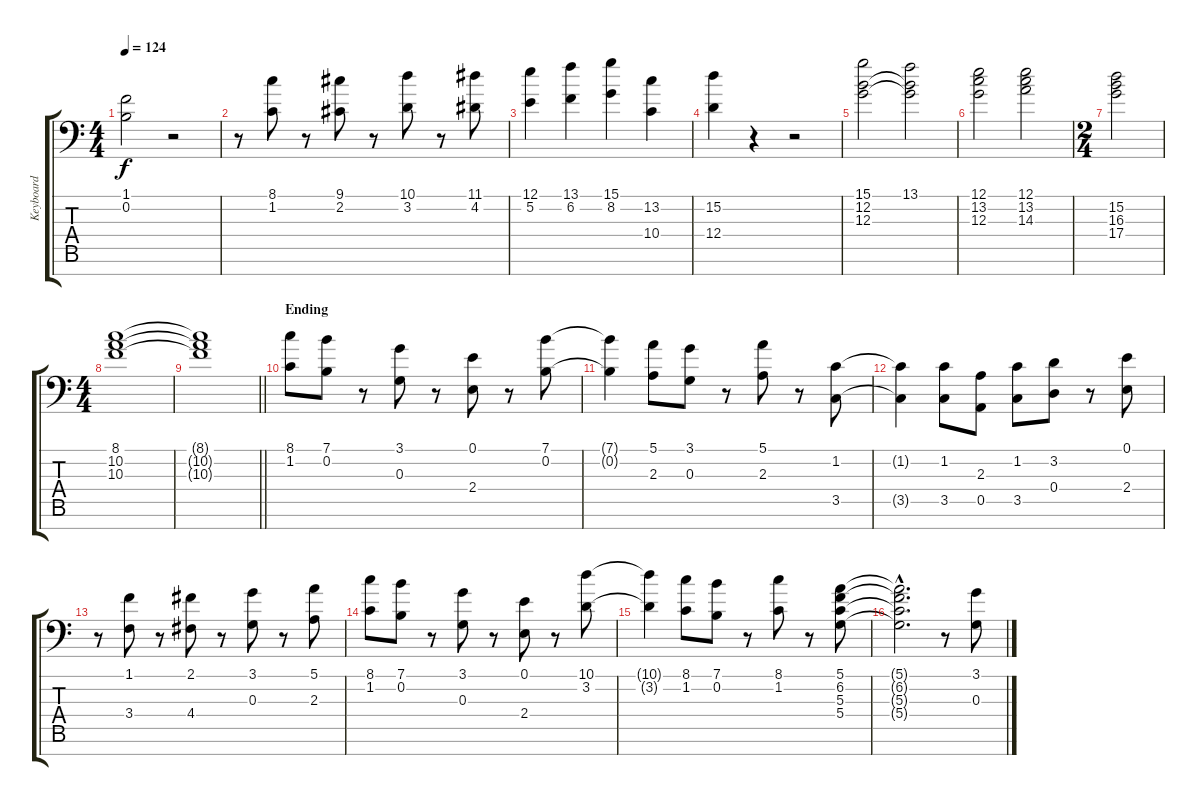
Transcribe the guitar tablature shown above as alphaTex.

\track ("Keyboard" "Keyboard") {instrument clavinet}
\staff {score tabs}
\tuning (E4 B3 G3 D3 A2 E2 A1) {hide}
\ts (4 4)
\tempo 124
\clef f4
\ks aminor
(1.1 0.2).2{dy f} r.2 |
r.8 (8.1 1.2).8 r.8 (9.1 2.2).8 r.8 (10.1 3.2).8 r.8 (11.1 4.2).8 |
(12.1 5.2).4 (13.1 6.2).4 (15.1 8.2).4 (13.2 10.4).4 |
(15.2 12.4).4 r.4 r.2 |
(15.1 12.2 12.3).2 (13.1 12.2{t} 12.3{t}).2 |
(12.1 13.2 12.3).2 (12.1 13.2 14.3).2 |
\ts (2 4)
(15.2 16.3 17.4).2 |
\ts (4 4)
(8.1 10.2 10.3).1 |
\barLineRight lightlight
(8.1{t} 10.2{t} 10.3{t}).1 |
\section ("" "Ending")
(8.1 1.2).8{instrument brasssection} (7.1 0.2).8 r.8 (3.1 0.3).8 r.8 (0.1 2.4).8 r.8 (7.1 0.2).8 |
(7.1{t} 0.2{t}).4 (5.1 2.3).8 (3.1 0.3).8 r.8 (5.1 2.3).8 r.8 (1.2 3.5).8 |
(1.2{t} 3.5{t}).4 (1.2 3.5).8 (2.3 0.5).8 (1.2 3.5).8 (3.2 0.4).8 r.8 (0.1 2.4).8 |
r.8 (1.1 3.4).8 r.8 (2.1 4.4).8 r.8 (3.1 0.3).8 r.8 (5.1 2.3).8 |
(8.1 1.2).8 (7.1 0.2).8 r.8 (3.1 0.3).8 r.8 (0.1 2.4).8 r.8 (10.1 3.2).8 |
(10.1{t} 3.2{t}).4 (8.1 1.2).8 (7.1 0.2).8 r.8 (8.1 1.2).8 r.8 (5.1 6.2 5.3 5.4).8 |
(5.1{hac t} 6.2{hac t} 5.3{hac t} 5.4{hac t}).2{d} r.8 (3.1 0.3).8
